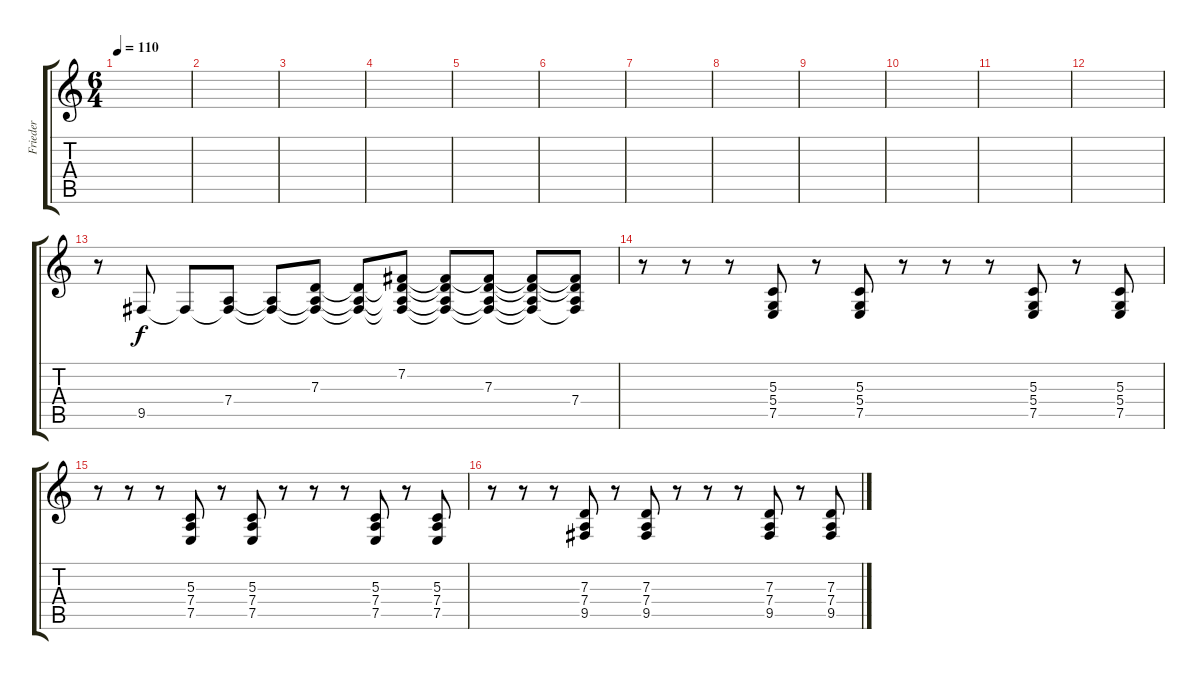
\track ("Frieder" "Frieder") {instrument honkytonkpiano}
\staff {score tabs}
\tuning (E4 B3 G3 D3 A2 E2) {hide}
\ts (6 4)
\tempo 110
\clef g2
\ks c
|
|
|
|
|
|
|
|
|
|
|
|
r.8 9.5.8 9.5{t}.8 (7.4 9.5{t}).8 (7.4{t} 9.5{t}).8 (7.3 7.4{t} 9.5{t}).8 (7.3{t} 7.4{t} 9.5{t}).8 (7.2 7.3{t} 7.4{t} 9.5{t}).8 (7.2{t} 7.3{t} 7.4{t} 9.5{t}).8 (7.2{t} 7.3 7.4{t} 9.5{t}).8 (7.2{t} 7.3{t} 7.4{t} 9.5{t}).8 (7.2{t} 7.3{t} 7.4 9.5{t}).8 |
r.8 r.8 r.8 (5.3 5.4 7.5).8 r.8 (5.3 5.4 7.5).8 r.8 r.8 r.8 (5.3 5.4 7.5).8 r.8 (5.3 5.4 7.5).8 |
r.8 r.8 r.8 (5.3 7.4 7.5).8 r.8 (5.3 7.4 7.5).8 r.8 r.8 r.8 (5.3 7.4 7.5).8 r.8 (5.3 7.4 7.5).8 |
r.8 r.8 r.8 (7.3 7.4 9.5).8 r.8 (7.3 7.4 9.5).8 r.8 r.8 r.8 (7.3 7.4 9.5).8 r.8 (7.3 7.4 9.5).8
